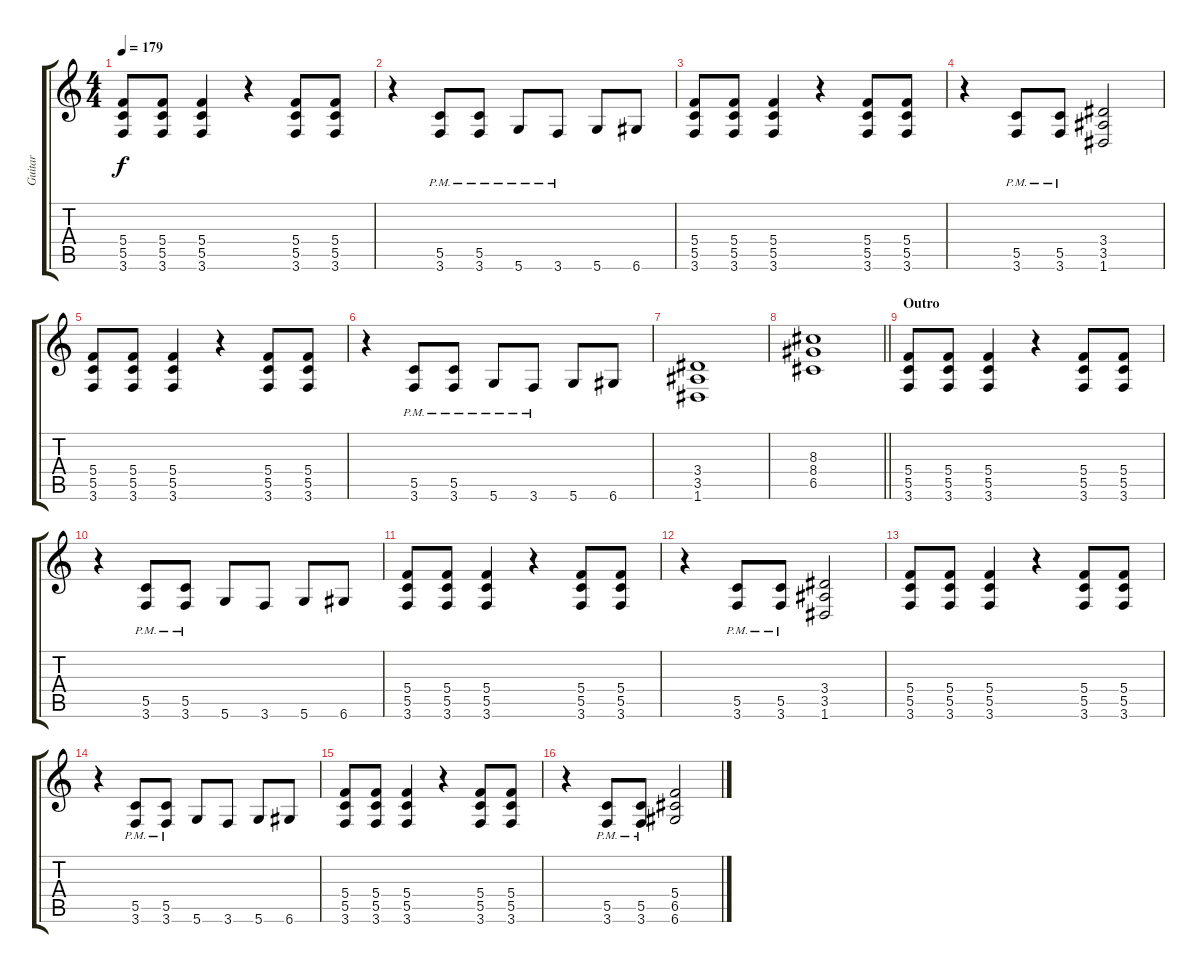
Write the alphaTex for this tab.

\track ("Guitar" "Guitar") {instrument distortionguitar}
\staff {score tabs}
\tuning (D4 A3 F3 C3 G2 D2) {hide}
\ts (4 4)
\tempo 179
\clef g2
\ks c
(5.4 5.5 3.6).8{dy f} (5.4 5.5 3.6).8 (5.4 5.5 3.6).4 r.4 (5.4 5.5 3.6).8 (5.4 5.5 3.6).8 |
r.4 (5.5{pm} 3.6{pm}).8 (5.5{pm} 3.6{pm}).8 5.6{pm}.8 3.6{pm}.8 5.6.8 6.6.8 |
(5.4 5.5 3.6).8 (5.4 5.5 3.6).8 (5.4 5.5 3.6).4 r.4 (5.4 5.5 3.6).8 (5.4 5.5 3.6).8 |
r.4 (5.5{pm} 3.6{pm}).8 (5.5{pm} 3.6{pm}).8 (3.4 3.5 1.6).2 |
(5.4 5.5 3.6).8 (5.4 5.5 3.6).8 (5.4 5.5 3.6).4 r.4 (5.4 5.5 3.6).8 (5.4 5.5 3.6).8 |
r.4 (5.5{pm} 3.6{pm}).8 (5.5{pm} 3.6{pm}).8 5.6{pm}.8 3.6{pm}.8 5.6.8 6.6.8 |
(3.4 3.5 1.6).1 |
\barLineRight lightlight
(8.3 8.4 6.5).1 |
\section ("" "Outro")
(5.4 5.5 3.6).8 (5.4 5.5 3.6).8 (5.4 5.5 3.6).4 r.4 (5.4 5.5 3.6).8 (5.4 5.5 3.6).8 |
r.4 (5.5{pm} 3.6{pm}).8 (5.5{pm} 3.6{pm}).8 5.6.8 3.6.8 5.6.8 6.6.8 |
(5.4 5.5 3.6).8 (5.4 5.5 3.6).8 (5.4 5.5 3.6).4 r.4 (5.4 5.5 3.6).8 (5.4 5.5 3.6).8 |
r.4 (5.5{pm} 3.6{pm}).8 (5.5{pm} 3.6{pm}).8 (3.4 3.5 1.6).2 |
(5.4 5.5 3.6).8 (5.4 5.5 3.6).8 (5.4 5.5 3.6).4 r.4 (5.4 5.5 3.6).8 (5.4 5.5 3.6).8 |
r.4 (5.5{pm} 3.6{pm}).8 (5.5{pm} 3.6{pm}).8 5.6.8 3.6.8 5.6.8 6.6.8 |
(5.4 5.5 3.6).8 (5.4 5.5 3.6).8 (5.4 5.5 3.6).4 r.4 (5.4 5.5 3.6).8 (5.4 5.5 3.6).8 |
r.4 (5.5{pm} 3.6{pm}).8 (5.5{pm} 3.6{pm}).8 (5.4 6.5 6.6).2
